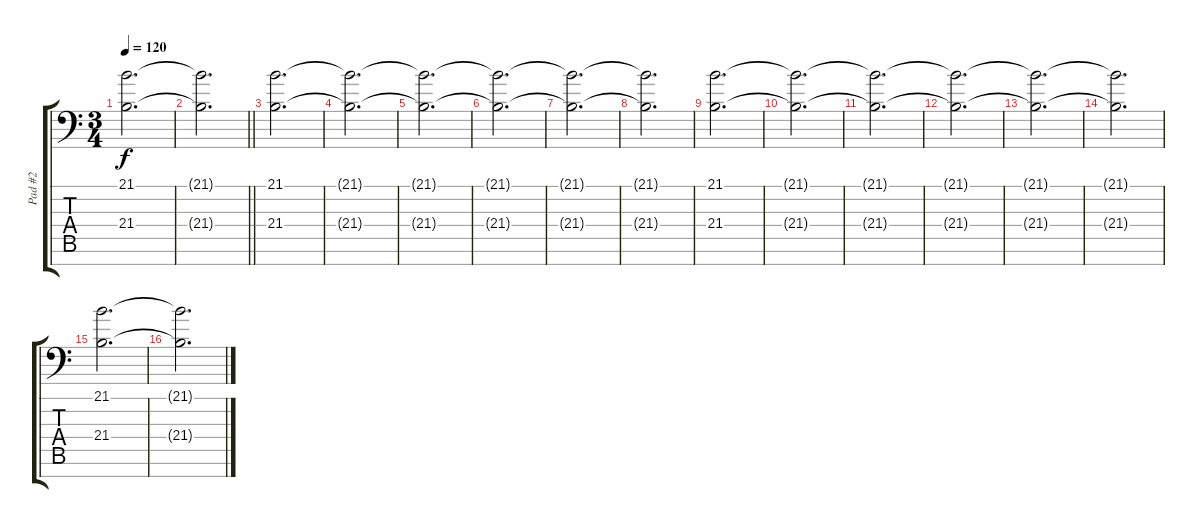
\track ("Pad #2" "Pad #2") {instrument pad2warm}
\staff {score tabs}
\tuning (D3 A2 E2 D2 A1 E1 A0) {hide}
\ts (3 4)
\tempo 120
\clef f4
\ks c
(21.1{t} 21.4{t}).2{d dy f} |
\barLineRight lightlight
(21.1{t} 21.4{t}).2{d} |
\section ("" "")
(21.1 21.4).2{d} |
(21.1{t} 21.4{t}).2{d} |
(21.1{t} 21.4{t}).2{d} |
(21.1{t} 21.4{t}).2{d} |
(21.1{t} 21.4{t}).2{d} |
(21.1{t} 21.4{t}).2{d} |
(21.1 21.4).2{d} |
(21.1{t} 21.4{t}).2{d} |
(21.1{t} 21.4{t}).2{d} |
(21.1{t} 21.4{t}).2{d} |
(21.1{t} 21.4{t}).2{d} |
(21.1{t} 21.4{t}).2{d} |
(21.1 21.4).2{d} |
(21.1{t} 21.4{t}).2{d}
